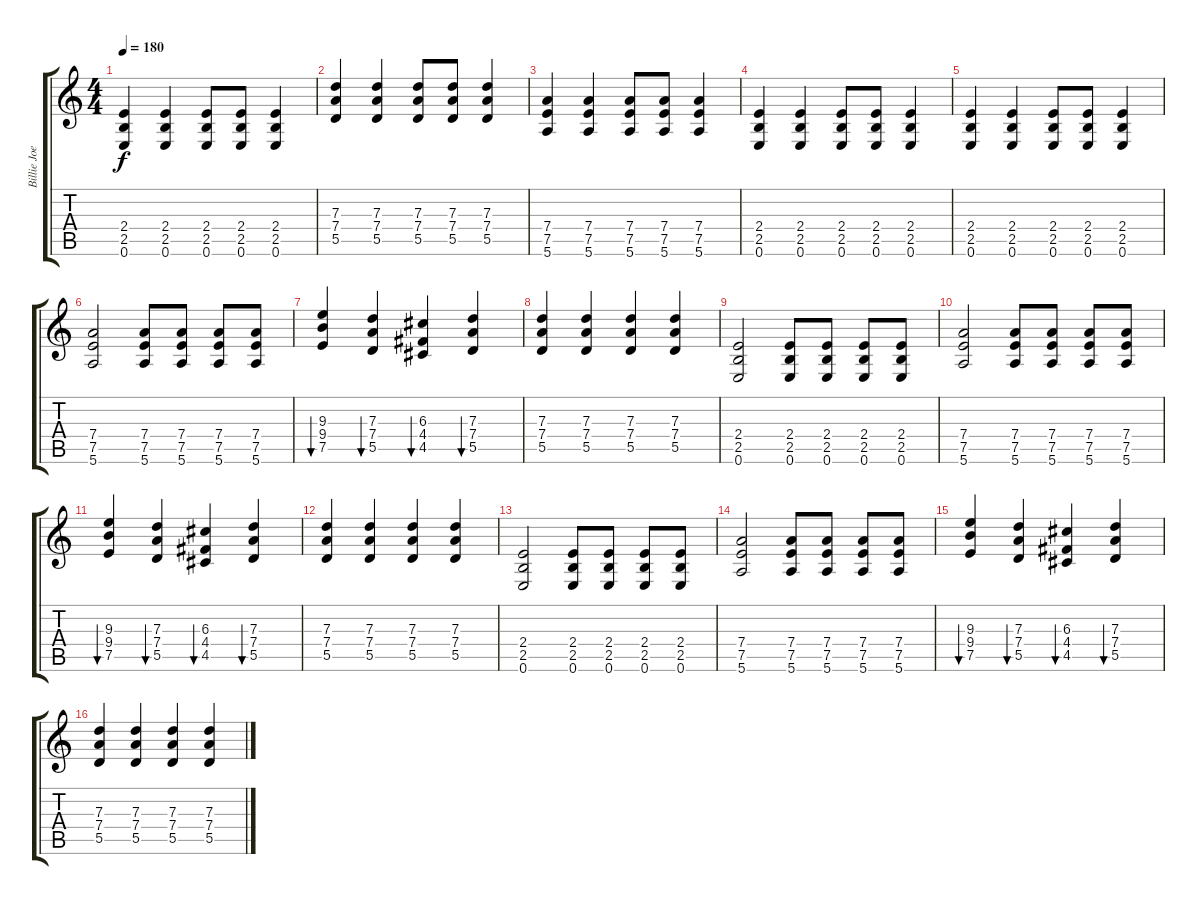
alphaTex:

\track ("Billie Joe" "Billie Joe") {instrument distortionguitar}
\staff {score tabs}
\tuning (E4 B3 G3 D3 A2 E2) {hide}
\ts (4 4)
\tempo 180
\clef g2
\ks c
(2.4 2.5 0.6).4{dy f} (2.4 2.5 0.6).4 (2.4 2.5 0.6).8 (2.4 2.5 0.6).8 (2.4 2.5 0.6).4 |
(7.3 7.4 5.5).4 (7.3 7.4 5.5).4 (7.3 7.4 5.5).8 (7.3 7.4 5.5).8 (7.3 7.4 5.5).4 |
(7.4 7.5 5.6).4 (7.4 7.5 5.6).4 (7.4 7.5 5.6).8 (7.4 7.5 5.6).8 (7.4 7.5 5.6).4 |
(2.4 2.5 0.6).4 (2.4 2.5 0.6).4 (2.4 2.5 0.6).8 (2.4 2.5 0.6).8 (2.4 2.5 0.6).4 |
(2.4 2.5 0.6).4 (2.4 2.5 0.6).4 (2.4 2.5 0.6).8 (2.4 2.5 0.6).8 (2.4 2.5 0.6).4 |
(7.4 7.5 5.6).2 (7.4 7.5 5.6).8 (7.4 7.5 5.6).8 (7.4 7.5 5.6).8 (7.4 7.5 5.6).8 |
(9.3 9.4 7.5).4{bu 240} (7.3 7.4 5.5).4{bu 240} (6.3 4.4 4.5).4{bu 60} (7.3 7.4 5.5).4{bu 60} |
(7.3 7.4 5.5).4 (7.3 7.4 5.5).4 (7.3 7.4 5.5).4 (7.3 7.4 5.5).4 |
(2.4 2.5 0.6).2 (2.4 2.5 0.6).8 (2.4 2.5 0.6).8 (2.4 2.5 0.6).8 (2.4 2.5 0.6).8 |
(7.4 7.5 5.6).2 (7.4 7.5 5.6).8 (7.4 7.5 5.6).8 (7.4 7.5 5.6).8 (7.4 7.5 5.6).8 |
(9.3 9.4 7.5).4{bu 240} (7.3 7.4 5.5).4{bu 240} (6.3 4.4 4.5).4{bu 60} (7.3 7.4 5.5).4{bu 60} |
(7.3 7.4 5.5).4 (7.3 7.4 5.5).4 (7.3 7.4 5.5).4 (7.3 7.4 5.5).4 |
(2.4 2.5 0.6).2 (2.4 2.5 0.6).8 (2.4 2.5 0.6).8 (2.4 2.5 0.6).8 (2.4 2.5 0.6).8 |
(7.4 7.5 5.6).2 (7.4 7.5 5.6).8 (7.4 7.5 5.6).8 (7.4 7.5 5.6).8 (7.4 7.5 5.6).8 |
(9.3 9.4 7.5).4{bu 480} (7.3 7.4 5.5).4{bu 240} (6.3 4.4 4.5).4{bu 60} (7.3 7.4 5.5).4{bu 60} |
(7.3 7.4 5.5).4 (7.3 7.4 5.5).4 (7.3 7.4 5.5).4 (7.3 7.4 5.5).4
